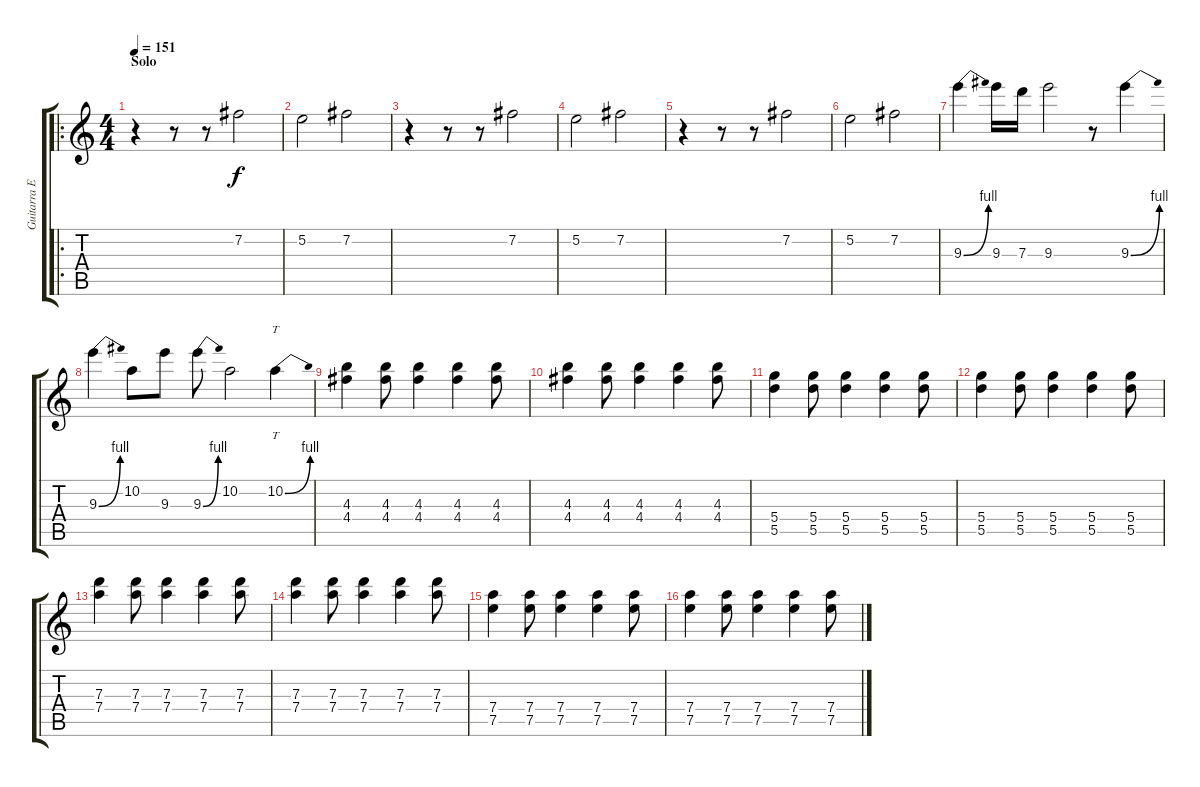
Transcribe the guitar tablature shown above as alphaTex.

\track ("Guitarra Extra" "Guitarra E") {instrument distortionguitar}
\staff {score tabs}
\tuning (E4 B3 G4 D4 A3 E3) {hide}
\ro
\ts (4 4)
\section ("" "Solo")
\tempo 151
\clef g2
\ks c
r.4{dy f volume 15 balance 0 instrument distortionguitar} r.8 r.8 7.2.2 |
5.2.2 7.2.2 |
r.4{volume 14 balance 0 instrument distortionguitar} r.8 r.8 7.2.2 |
5.2.2 7.2.2 |
r.4{volume 14 balance 0 instrument distortionguitar} r.8 r.8 7.2.2 |
5.2.2 7.2.2 |
9.3{be (bend 0 0 60 4)}.4{volume 14 balance 0 instrument overdrivenguitar} 9.3.16 7.3.16 9.3.2 r.8 9.3{be (bend 0 0 60 4)}.4 |
9.3{be (bend 0 0 60 4)}.4{volume 12 balance 0 instrument overdrivenguitar} 10.2.8 9.3.8 9.3{be (bend 0 0 60 4)}.8 10.2.2 10.2{be (bend 0 0 60 4)}.4{tt} |
(4.3 4.4).4{balance 16 instrument overdrivenguitar} (4.3 4.4).8 (4.3 4.4).4 (4.3 4.4).4 (4.3 4.4).8 |
(4.3 4.4).4{balance 16 instrument overdrivenguitar} (4.3 4.4).8 (4.3 4.4).4 (4.3 4.4).4 (4.3 4.4).8 |
(5.4 5.5).4{balance 16 instrument overdrivenguitar} (5.4 5.5).8 (5.4 5.5).4 (5.4 5.5).4 (5.4 5.5).8 |
(5.4 5.5).4{balance 16 instrument overdrivenguitar} (5.4 5.5).8 (5.4 5.5).4 (5.4 5.5).4 (5.4 5.5).8 |
(7.3 7.4).4{balance 16 instrument overdrivenguitar} (7.3 7.4).8 (7.3 7.4).4 (7.3 7.4).4 (7.3 7.4).8 |
(7.3 7.4).4{balance 16 instrument overdrivenguitar} (7.3 7.4).8 (7.3 7.4).4 (7.3 7.4).4 (7.3 7.4).8 |
(7.4 7.5).4{balance 16 instrument overdrivenguitar} (7.4 7.5).8 (7.4 7.5).4 (7.4 7.5).4 (7.4 7.5).8 |
(7.4 7.5).4{balance 16 instrument overdrivenguitar} (7.4 7.5).8 (7.4 7.5).4 (7.4 7.5).4 (7.4 7.5).8
